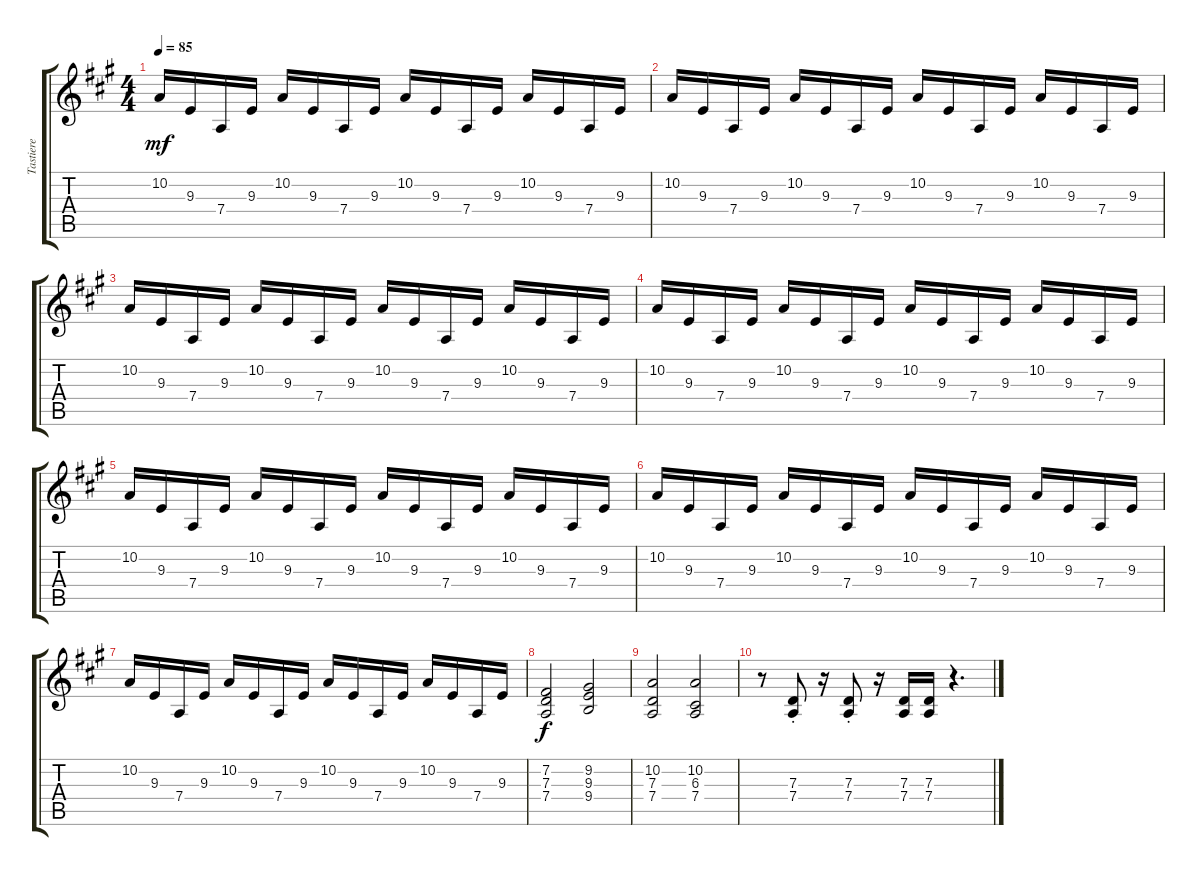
\track ("Tastiere" "Tastiere") {instrument lead2sawtooth}
\staff {score tabs}
\tuning (E4 B3 G3 D3 A2 E2) {hide}
\ts (4 4)
\tempo 85
\clef g2
\ks a
10.2.16{dy mf} 9.3.16 7.4.16 9.3.16 10.2.16 9.3.16 7.4.16 9.3.16 10.2.16 9.3.16 7.4.16 9.3.16 10.2.16 9.3.16 7.4.16 9.3.16 |
10.2.16 9.3.16 7.4.16 9.3.16 10.2.16 9.3.16 7.4.16 9.3.16 10.2.16 9.3.16 7.4.16 9.3.16 10.2.16 9.3.16 7.4.16 9.3.16 |
10.2.16 9.3.16 7.4.16 9.3.16 10.2.16 9.3.16 7.4.16 9.3.16 10.2.16 9.3.16 7.4.16 9.3.16 10.2.16 9.3.16 7.4.16 9.3.16 |
10.2.16 9.3.16 7.4.16 9.3.16 10.2.16 9.3.16 7.4.16 9.3.16 10.2.16 9.3.16 7.4.16 9.3.16 10.2.16 9.3.16 7.4.16 9.3.16 |
10.2.16 9.3.16 7.4.16 9.3.16 10.2.16 9.3.16 7.4.16 9.3.16 10.2.16 9.3.16 7.4.16 9.3.16 10.2.16 9.3.16 7.4.16 9.3.16 |
10.2.16 9.3.16 7.4.16 9.3.16 10.2.16 9.3.16 7.4.16 9.3.16 10.2.16 9.3.16 7.4.16 9.3.16 10.2.16 9.3.16 7.4.16 9.3.16 |
10.2.16 9.3.16 7.4.16 9.3.16 10.2.16 9.3.16 7.4.16 9.3.16 10.2.16 9.3.16 7.4.16 9.3.16 10.2.16 9.3.16 7.4.16 9.3.16 |
(7.2 7.3 7.4).2{dy f} (9.2 9.3 9.4).2 |
(10.2 7.3 7.4).2 (10.2 6.3 7.4).2 |
r.8 (7.3{st} 7.4{st}).8 r.16 (7.3{st} 7.4{st}).8 r.16 (7.3 7.4).16 (7.3 7.4).16 r.4{d}
